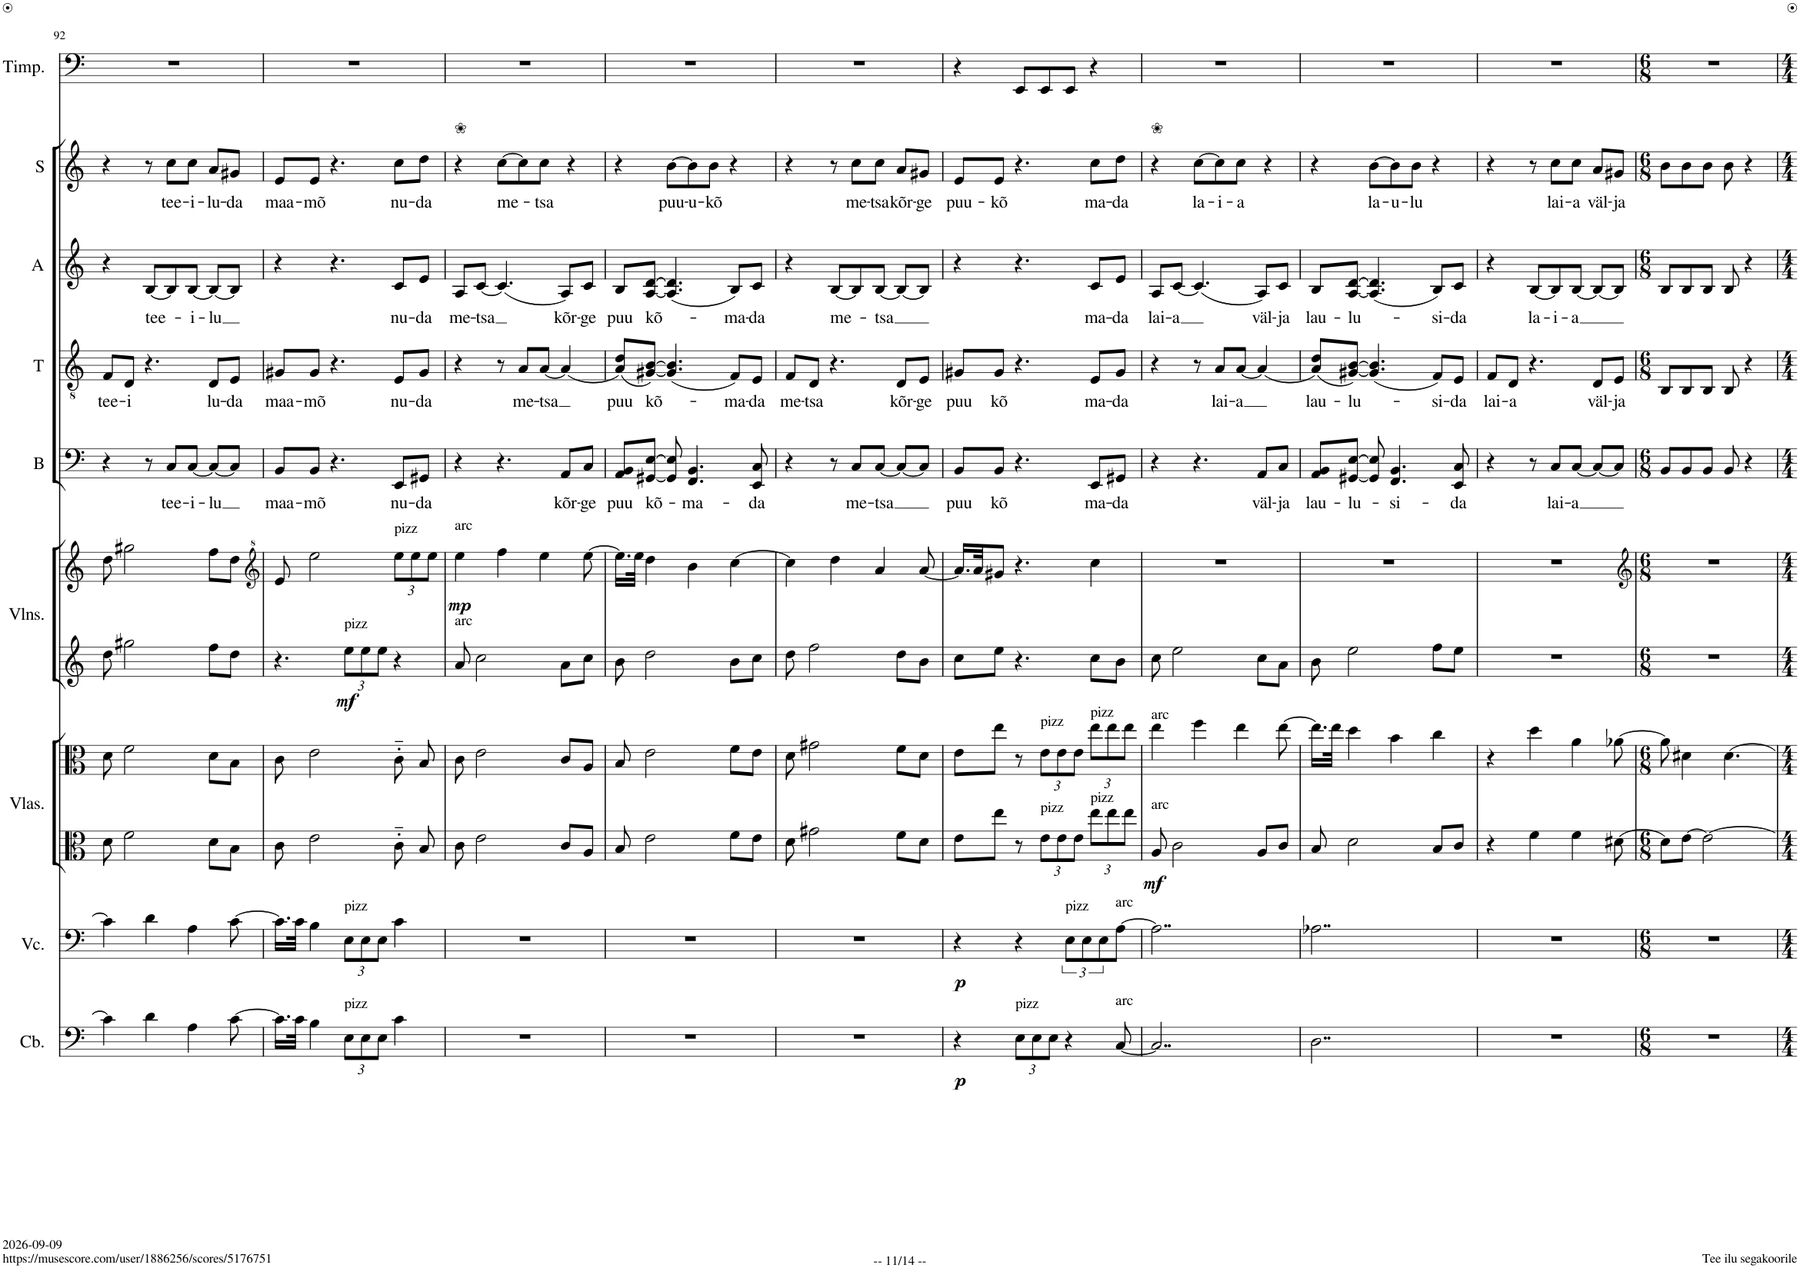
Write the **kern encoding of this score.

**kern	**dynam	**kern	**dynam	**kern	**kern	**dynam	**kern	**kern	**dynam	**kern	**text	**kern	**text	**kern	**text	**kern	**text	**kern
*part9	*part9	*part8	*part8	*part7	*part7	*part7	*part6	*part6	*part6	*part5	*part5	*part4	*part4	*part3	*part3	*part2	*part2	*part1
*staff11	*staff11	*staff10	*staff10	*staff9	*staff8	*staff8/9	*staff7	*staff6	*staff6/7	*staff5	*staff5	*staff4	*staff4	*staff3	*staff3	*staff2	*staff2	*staff1
*I"Contrabass	*	*I"Violoncello	*	*I"Violas	*	*	*I"Violins	*	*	*I"B	*	*I"T	*	*I"A	*	*I"S	*	*I"Timpani
*I'Cb.	*	*I'Vc.	*	*I'Vlas.	*	*	*I'Vlns.	*	*	*I'B	*	*I'T	*	*I'A	*	*I'S	*	*I'Timp.
!!LO:PB:g=z
*clefF4	*	*clefF4	*	*clefC3	*clefC3	*	*clefG2	*clefG2	*	*clefF4	*	*clefGv2	*	*clefG2	*	*clefG2	*	*clefF4
*Trd7c12	*	*	*	*	*	*	*	*	*	*	*	*	*	*Trd1c2	*	*	*	*
*k[]	*	*k[]	*	*k[]	*k[]	*	*k[]	*k[]	*	*k[]	*	*k[]	*	*k[]	*	*k[]	*	*k[]
*M7/8	*	*M7/8	*	*M7/8	*M7/8	*	*M7/8	*M7/8	*	*M7/8	*	*M7/8	*	*M7/8	*	*M7/8	*	*M7/8
=92	=92	=92	=92	=92	=92	=92	=92	=92	=92	=92	=92	=92	=92	=92	=92	=92	=92	=92
!	!	!	!	!	!	!	!	!	!	!	!	!	!LO:LY:b	!	!	!	!	!
4c\]	.	4c\]	.	8d\	8d\	.	8dd\	8dd\	.	4r	.	8F/L	tee-	4r	.	4r	.	2..r
!	!	!	!	!	!	!	!	!	!	!	!	!	!LO:LY:b	!	!	!	!	!
.	.	.	.	2f\	2f\	.	2gg#X\	2gg#X\	.	.	.	8D/J	-i	.	.	.	.	.
!	!	!	!	!	!	!	!	!	!	!	!	!	!	!	!LO:LY:b	!	!	!
4d\	.	4d\	.	.	.	.	.	.	.	8r	.	4.r	.	[8B/L	tee-	8r	.	.
!	!	!	!	!	!	!	!	!	!	!	!LO:LY:b	!	!	!	!	!	!LO:LY:b	!
.	.	.	.	.	.	.	.	.	.	8C/L	tee-	.	.	8B/]	.	8cc\L	tee-	.
!	!	!	!	!	!	!	!	!	!	!	!LO:LY:b	!	!	!	!LO:LY:b	!	!LO:LY:b	!
4A\	.	4A\	.	.	.	.	.	.	.	[8C/J	-i-	.	.	[8B/J	-i-	8cc\J	-i-	.
!	!	!	!	!	!	!	!	!	!	!	!LO:LY:b	!	!LO:LY:b	!	!LO:LY:b	!	!LO:LY:b	!
.	.	.	.	8d\L	8d\L	.	8ff\L	8ff\L	.	8C/L_	-lu	8D/L	lu-	8B/L_	-lu	8a/L	-lu-	.
!	!	!	!	!	!	!	!	!	!	!	!	!	!LO:LY:b	!	!	!	!LO:LY:b	!
[8c\	.	[8c\	.	8B\J	8B\J	.	8dd\J	8dd\J	.	8C/J]	.	8E/J	-da	8B/J]	.	8g#X/J	-da	.
=93	=93	=93	=93	=93	=93	=93	=93	=93	=93	=93	=93	=93	=93	=93	=93	=93	=93	=93
*	*	*	*	*	*	*	*	*clefG^2	*	*	*	*	*	*	*	*	*	*
!	!	!	!	!	!	!	!	!	!	!	!LO:LY:b	!	!LO:LY:b	!	!	!	!LO:LY:b	!
16.c\LL]	.	16.c\LL]	.	8c\	8c\	.	4.r	8ee/	.	8BB/L	maa-	8G#X/L	maa-	4r	.	8e/L	maa-	2..r
32c\JJk	.	32c\JJk	.	.	.	.	.	.	.	.	.	.	.	.	.	.	.	.
!	!	!	!	!	!	!	!	!	!	!	!LO:LY:b	!	!LO:LY:b	!	!	!	!LO:LY:b	!
4B\	.	4B\	.	2e\	2e\	.	.	2eee\	.	8BB/J	-mõ	8G#/J	-mõ	.	.	8e/J	-mõ	.
.	.	.	.	.	.	.	.	.	.	4.r	.	4.r	.	4.r	.	4.r	.	.
*Xbrackettup	*	*Xbrackettup	*	*	*	*	*Xbrackettup	*	*	*	*	*	*	*	*	*	*	*
!	!	!	!	!	!	!	!LO:TX:a:t=pizz	!	!	!	!	!	!	!	!	!	!	!
!	!	!LO:TX:a:t=pizz	!	!	!	!	!	!	!	!	!	!	!	!	!	!	!	!
!LO:TX:a:t=pizz	!	!	!	!	!	!	!	!	!	!	!	!	!	!	!	!	!	!
!	!	!	!	!	!	!	!	!	!LO:DY:b=2	!	!	!	!	!	!	!	!	!
12E\L	.	12E\L	.	.	.	.	12ee\L	.	mf	.	.	.	.	.	.	.	.	.
12E\	.	12E\	.	.	.	.	12ee\	.	.	.	.	.	.	.	.	.	.	.
12E\J	.	12E\J	.	.	.	.	12ee\J	.	.	.	.	.	.	.	.	.	.	.
*	*	*	*	*	*	*	*	*Xbrackettup	*	*	*	*	*	*	*	*	*	*
!	!	!	!	!	!	!	!	!LO:TX:a:t=pizz	!	!	!	!	!	!	!	!	!	!
!	!	!	!	!	!	!	!	!	!	!	!LO:LY:b	!	!LO:LY:b	!	!LO:LY:b	!	!LO:LY:b	!
4c\	.	4c\	.	8c'~\	8c'~\	.	4r	12eee\L	.	8EE/L	nu-	8E/L	nu-	8c/L	nu-	8cc\L	nu-	.
.	.	.	.	.	.	.	.	12eee\	.	.	.	.	.	.	.	.	.	.
!	!	!	!	!	!	!	!	!	!	!	!LO:LY:b	!	!LO:LY:b	!	!LO:LY:b	!	!LO:LY:b	!
.	.	.	.	8B/	8B/	.	.	.	.	8GG#X/J	-da	8G#/J	-da	8e/J	-da	8dd\J	-da	.
.	.	.	.	.	.	.	.	12eee\J	.	.	.	.	.	.	.	.	.	.
=94	=94	=94	=94	=94	=94	=94	=94	=94	=94	=94	=94	=94	=94	=94	=94	=94	=94	=94
!	!	!	!	!	!	!	!	!	!	!	!	!	!	!	!	!LO:TX:a:t=❀	!	!
!	!	!	!	!	!	!	!	!LO:TX:a:t=arc	!	!	!	!	!	!	!	!	!	!
!	!	!	!	!	!	!	!LO:TX:a:t=arc	!	!	!	!	!	!	!	!	!	!	!
!	!	!	!	!	!	!	!	!	!LO:DY:b	!	!	!	!	!	!LO:LY:b	!	!	!
2..r	.	2..r	.	8c\	8c\	.	8a/	4eee\	mp	4r	.	4r	.	8A/L	me-	4r	.	2..r
!	!	!	!	!	!	!	!	!	!	!	!	!	!	!	!LO:LY:b	!	!	!
.	.	.	.	2e\	2e\	.	2cc\	.	.	.	.	.	.	[8c/J	tsa	.	.	.
!	!	!	!	!	!	!	!	!	!	!	!	!	!	!	!	!	!LO:LY:b	!
.	.	.	.	.	.	.	.	4fff\	.	4.r	.	8r	.	(4.c/]	.	[8cc\L	me-	.
!	!	!	!	!	!	!	!	!	!	!	!	!	!LO:LY:b	!	!	!	!	!
.	.	.	.	.	.	.	.	.	.	.	.	8A/L	me-	.	.	8cc\]	.	.
!	!	!	!	!	!	!	!	!	!	!	!	!	!LO:LY:b	!	!	!	!LO:LY:b	!
.	.	.	.	.	.	.	.	4eee\	.	.	.	[8A/J	-tsa	.	.	8cc\J	-tsa	.
!	!	!	!	!	!	!	!	!	!	!	!LO:LY:b	!	!	!	!LO:LY:b	!	!	!
.	.	.	.	8c/L	8c/L	.	8a\L	.	.	8AA/L	kõr-	(4A/]	.	8A/L)	kõr-	4r	.	.
!	!	!	!	!	!	!	!	!	!	!	!LO:LY:b	!	!	!	!LO:LY:b	!	!	!
.	.	.	.	8A/J	8A/J	.	8cc\J	[8eee\	.	8C/J	-ge	.	.	8c/J	-ge	.	.	.
=95	=95	=95	=95	=95	=95	=95	=95	=95	=95	=95	=95	=95	=95	=95	=95	=95	=95	=95
!	!	!	!	!	!	!	!	!	!	!	!LO:LY:b	!	!LO:LY:b	!	!LO:LY:b	!	!	!
2..r	.	2..r	.	8B/	8B/	.	8b\	16.eee\LL]	.	8AA/ 8BB/L	puu	(8A/ 8d/L)	puu	8B/L	puu	4r	.	2..r
.	.	.	.	.	.	.	.	32eee\JJk	.	.	.	.	.	.	.	.	.	.
!	!	!	!	!	!	!	!	!	!	!	!LO:LY:b	!	!LO:LY:b	!	!LO:LY:b	!	!	!
.	.	.	.	2e\	2e\	.	2dd\	4ddd\	.	[8GG#X/ [8E/J	kõ-	[8G#X/ [8B/J)	kõ-	[8A/ [8d/J	kõ-	.	.	.
!	!	!	!	!	!	!	!	!	!	!	!	!	!	!	!	!	!LO:LY:b	!
.	.	.	.	.	.	.	.	.	.	8GG#/] 8E/]	.	(4.G#/] 4.B/]	.	(4.A/] 4.d/]	.	[8b\L	puu-	.
!	!	!	!	!	!	!	!	!	!	!	!LO:LY:b	!	!	!	!	!	!LO:LY:b	!
.	.	.	.	.	.	.	.	4bb\	.	4.FF/ 4.BB/	ma-	.	.	.	.	8b\]	-u-	.
!	!	!	!	!	!	!	!	!	!	!	!	!	!	!	!	!	!LO:LY:b	!
.	.	.	.	.	.	.	.	.	.	.	.	.	.	.	.	8b\J	-kõ	.
!	!	!	!	!	!	!	!	!	!	!	!	!	!LO:LY:b	!	!LO:LY:b	!	!	!
.	.	.	.	8f\L	8f\L	.	8b\L	[4ccc\	.	.	.	8F/L)	-ma-	8B/L)	-ma-	4r	.	.
!	!	!	!	!	!	!	!	!	!	!	!LO:LY:b	!	!LO:LY:b	!	!LO:LY:b	!	!	!
.	.	.	.	8e\J	8e\J	.	8cc\J	.	.	8EE/ 8C/	-da	8E/J	-da	8c/J	-da	.	.	.
=96	=96	=96	=96	=96	=96	=96	=96	=96	=96	=96	=96	=96	=96	=96	=96	=96	=96	=96
!	!	!	!	!	!	!	!	!	!	!	!	!	!LO:LY:b	!	!	!	!	!
2..r	.	2..r	.	8d\	8d\	.	8dd\	4ccc\]	.	4r	.	8F/L	me-	4r	.	4r	.	2..r
!	!	!	!	!	!	!	!	!	!	!	!	!	!LO:LY:b	!	!	!	!	!
.	.	.	.	2g#X\	2g#X\	.	2ff\	.	.	.	.	8D/J	-tsa	.	.	.	.	.
!	!	!	!	!	!	!	!	!	!	!	!	!	!	!	!LO:LY:b	!	!	!
.	.	.	.	.	.	.	.	4ddd\	.	8r	.	4.r	.	[8B/L	me-	8r	.	.
!	!	!	!	!	!	!	!	!	!	!	!LO:LY:b	!	!	!	!	!	!LO:LY:b	!
.	.	.	.	.	.	.	.	.	.	8C/L	me-	.	.	8B/]	.	8cc\L	-me-	.
!	!	!	!	!	!	!	!	!	!	!	!LO:LY:b	!	!	!	!LO:LY:b	!	!LO:LY:b	!
.	.	.	.	.	.	.	.	4aa/	.	[8C/J	-tsa	.	.	[8B/J	-tsa	8cc\J	-tsa	.
!	!	!	!	!	!	!	!	!	!	!	!	!	!LO:LY:b	!	!	!	!LO:LY:b	!
.	.	.	.	8f\L	8f\L	.	8dd\L	.	.	8C/L_	.	8D/L	kõr-	8B/L_	.	8a/L	kõr-	.
!	!	!	!	!	!	!	!	!	!	!	!	!	!LO:LY:b	!	!	!	!LO:LY:b	!
.	.	.	.	8d\J	8d\J	.	8b\J	[8aa/	.	8C/J]	.	8E/J	-ge	8B/J]	.	8g#X/J	-ge	.
=97	=97	=97	=97	=97	=97	=97	=97	=97	=97	=97	=97	=97	=97	=97	=97	=97	=97	=97
!	!LO:DY:b	!	!LO:DY:b	!	!	!	!	!	!	!	!LO:LY:b	!	!LO:LY:b	!	!	!	!LO:LY:b	!
4r	p	4r	p	8e\L	8e\L	.	8cc\L	16.aa/LL]	.	8BB/L	puu	8G#X/L	puu	4r	.	8e/L	puu-	4r
.	.	.	.	.	.	.	.	32aa/JK	.	.	.	.	.	.	.	.	.	.
!	!	!	!	!	!	!	!	!	!	!	!LO:LY:b	!	!LO:LY:b	!	!	!	!LO:LY:b	!
.	.	.	.	8ee\J	8ee\J	.	8ee\J	8gg#X/J	.	8BB/J	kõ	8G#/J	kõ	.	.	8e/J	-kõ	.
!LO:TX:a:t=pizz	!	!	!	!	!	!	!	!	!	!	!	!	!	!	!	!	!	!
12E\L	.	4r	.	8r	8r	.	4.r	4.r	.	4.r	.	4.r	.	4.r	.	4.r	.	8EE/L
12E\	.	.	.	.	.	.	.	.	.	.	.	.	.	.	.	.	.	.
*	*	*	*	*Xbrackettup	*Xbrackettup	*	*	*	*	*	*	*	*	*	*	*	*	*
!	!	!	!	!	!LO:TX:a:t=pizz	!	!	!	!	!	!	!	!	!	!	!	!	!
!	!	!	!	!LO:TX:a:t=pizz	!	!	!	!	!	!	!	!	!	!	!	!	!	!
.	.	.	.	12e\L	12e\L	.	.	.	.	.	.	.	.	.	.	.	.	8EE/
12E\J	.	.	.	.	.	.	.	.	.	.	.	.	.	.	.	.	.	.
.	.	.	.	12e\	12e\	.	.	.	.	.	.	.	.	.	.	.	.	.
*	*	*brackettup	*	*	*	*	*	*	*	*	*	*	*	*	*	*	*	*
!	!	!LO:TX:a:t=pizz	!	!	!	!	!	!	!	!	!	!	!	!	!	!	!	!
4r	.	12E\L	.	.	.	.	.	.	.	.	.	.	.	.	.	.	.	8EE/J
.	.	.	.	12e\J	12e\J	.	.	.	.	.	.	.	.	.	.	.	.	.
.	.	12E\	.	.	.	.	.	.	.	.	.	.	.	.	.	.	.	.
!	!	!	!	!	!LO:TX:a:t=pizz	!	!	!	!	!	!	!	!	!	!	!	!	!
!	!	!	!	!LO:TX:a:t=pizz	!	!	!	!	!	!	!	!	!	!	!	!	!	!
!	!	!	!	!	!	!	!	!	!	!	!LO:LY:b	!	!LO:LY:b	!	!LO:LY:b	!	!LO:LY:b	!
.	.	.	.	12ee\L	12ee\L	.	8cc\L	4ccc\	.	8EE/L	ma-	8E/L	ma-	8c/L	ma-	8cc\L	ma-	4r
.	.	12E\	.	.	.	.	.	.	.	.	.	.	.	.	.	.	.	.
.	.	.	.	12ee\	12ee\	.	.	.	.	.	.	.	.	.	.	.	.	.
!	!	!LO:TX:a:t=arc	!	!	!	!	!	!	!	!	!	!	!	!	!	!	!	!
!LO:TX:a:t=arc	!	!	!	!	!	!	!	!	!	!	!	!	!	!	!	!	!	!
!	!	!	!	!	!	!	!	!	!	!	!LO:LY:b	!	!LO:LY:b	!	!LO:LY:b	!	!LO:LY:b	!
[8C/	.	[8A\J	.	.	.	.	8b\J	.	.	8GG#X/J	-da	8G#/J	-da	8e/J	-da	8dd\J	-da	.
.	.	.	.	12ee\J	12ee\J	.	.	.	.	.	.	.	.	.	.	.	.	.
=98	=98	=98	=98	=98	=98	=98	=98	=98	=98	=98	=98	=98	=98	=98	=98	=98	=98	=98
!	!	!	!	!	!	!	!	!	!	!	!	!	!	!	!	!LO:TX:a:t=❀	!	!
!	!	!	!	!	!LO:TX:a:t=arc	!	!	!	!	!	!	!	!	!	!	!	!	!
!	!	!	!	!LO:TX:a:t=arc	!	!	!	!	!	!	!	!	!	!	!	!	!	!
!	!	!	!	!	!	!LO:DY:b=2	!	!	!	!	!	!	!	!	!LO:LY:b	!	!	!
2..C/]	.	2..A\]	.	8A/	4ee\	mf	8cc\	2..r	.	4r	.	4r	.	8A/L	lai-	4r	.	2..r
!	!	!	!	!	!	!	!	!	!	!	!	!	!	!	!LO:LY:b	!	!	!
.	.	.	.	2c\	.	.	2ee\	.	.	.	.	.	.	[8c/J	a	.	.	.
!	!	!	!	!	!	!	!	!	!	!	!	!	!	!	!	!	!LO:LY:b	!
.	.	.	.	.	4ff\	.	.	.	.	4.r	.	8r	.	(4.c/]	.	[8cc\L	la-	.
!	!	!	!	!	!	!	!	!	!	!	!	!	!LO:LY:b	!	!	!	!LO:LY:b	!
.	.	.	.	.	.	.	.	.	.	.	.	8A/L	lai-	.	.	8cc\]	-i-	.
!	!	!	!	!	!	!	!	!	!	!	!	!	!LO:LY:b	!	!	!	!LO:LY:b	!
.	.	.	.	.	4ee\	.	.	.	.	.	.	[8A/J	-a	.	.	8cc\J	-a	.
!	!	!	!	!	!	!	!	!	!	!	!LO:LY:b	!	!	!	!LO:LY:b	!	!	!
.	.	.	.	8A/L	.	.	8cc\L	.	.	8AA/L	väl-	(4A/]	.	8A/L)	väl-	4r	.	.
!	!	!	!	!	!	!	!	!	!	!	!LO:LY:b	!	!	!	!LO:LY:b	!	!	!
.	.	.	.	8c/J	[8ee\	.	8a\J	.	.	8C/J	-ja	.	.	8c/J	-ja	.	.	.
=99	=99	=99	=99	=99	=99	=99	=99	=99	=99	=99	=99	=99	=99	=99	=99	=99	=99	=99
!	!	!	!	!	!	!	!	!	!	!	!LO:LY:b	!	!LO:LY:b	!	!LO:LY:b	!	!	!
2..D\	.	2..A-X\	.	8B/	16.ee\LL]	.	8b\	2..r	.	8AA/ 8BB/L	lau-	(8A/ 8d/L)	lau-	8B/L	lau-	4r	.	2..r
.	.	.	.	.	32ee\JJk	.	.	.	.	.	.	.	.	.	.	.	.	.
!	!	!	!	!	!	!	!	!	!	!	!LO:LY:b	!	!LO:LY:b	!	!LO:LY:b	!	!	!
.	.	.	.	2d\	4dd\	.	2ee\	.	.	[8GG#X/ [8E/J	-lu-	[8G#X/ [8B/J)	-lu-	[8A/ [8d/J	lu-	.	.	.
!	!	!	!	!	!	!	!	!	!	!	!	!	!	!	!	!	!LO:LY:b	!
.	.	.	.	.	.	.	.	.	.	8GG#/] 8E/]	.	(4.G#/] 4.B/]	.	(4.A/] 4.d/]	.	[8b\L	la-	.
!	!	!	!	!	!	!	!	!	!	!	!LO:LY:b	!	!	!	!	!	!LO:LY:b	!
.	.	.	.	.	4b\	.	.	.	.	4.FF/ 4.BB/	si-	.	.	.	.	8b\]	-u-	.
!	!	!	!	!	!	!	!	!	!	!	!	!	!	!	!	!	!LO:LY:b	!
.	.	.	.	.	.	.	.	.	.	.	.	.	.	.	.	8b\J	-lu	.
!	!	!	!	!	!	!	!	!	!	!	!	!	!LO:LY:b	!	!LO:LY:b	!	!	!
.	.	.	.	8B/L	4cc\	.	8ff\L	.	.	.	.	8F/L)	-si-	8B/L)	-si-	4r	.	.
!	!	!	!	!	!	!	!	!	!	!	!LO:LY:b	!	!LO:LY:b	!	!LO:LY:b	!	!	!
.	.	.	.	8c/J	.	.	8ee\J	.	.	8EE/ 8C/	-da	8E/J	-da	8c/J	-da	.	.	.
=100	=100	=100	=100	=100	=100	=100	=100	=100	=100	=100	=100	=100	=100	=100	=100	=100	=100	=100
!	!	!	!	!	!	!	!	!	!	!	!	!	!LO:LY:b	!	!	!	!	!
2..r	.	2..r	.	4r	4r	.	2..r	2..r	.	4r	.	8F/L	lai-	4r	.	4r	.	2..r
!	!	!	!	!	!	!	!	!	!	!	!	!	!LO:LY:b	!	!	!	!	!
.	.	.	.	.	.	.	.	.	.	.	.	8D/J	-a	.	.	.	.	.
!	!	!	!	!	!	!	!	!	!	!	!	!	!	!	!LO:LY:b	!	!	!
.	.	.	.	4f\	4dd\	.	.	.	.	8r	.	4.r	.	[8B/L	la-	8r	.	.
!	!	!	!	!	!	!	!	!	!	!	!LO:LY:b	!	!	!	!LO:LY:b	!	!LO:LY:b	!
.	.	.	.	.	.	.	.	.	.	8C/L	lai-	.	.	8B/]	-i-	8cc\L	lai-	.
!	!	!	!	!	!	!	!	!	!	!	!LO:LY:b	!	!	!	!LO:LY:b	!	!LO:LY:b	!
.	.	.	.	4f\	4a\	.	.	.	.	[8C/J	-a	.	.	[8B/J	-a	8cc\J	-a	.
!	!	!	!	!	!	!	!	!	!	!	!	!	!LO:LY:b	!	!	!	!LO:LY:b	!
.	.	.	.	.	.	.	.	.	.	8C/L_	.	8D/L	väl-	8B/L_	.	8a/L	väl-	.
!	!	!	!	!	!	!	!	!	!	!	!	!	!LO:LY:b	!	!	!	!LO:LY:b	!
.	.	.	.	[8d#X\	[8a-X\	.	.	.	.	8C/J]	.	8E/J	-ja	8B/J]	.	8g#X/J	-ja	.
=101	=101	=101	=101	=101	=101	=101	=101	=101	=101	=101	=101	=101	=101	=101	=101	=101	=101	=101
*	*	*	*	*	*	*	*	*clefG2	*	*	*	*	*	*	*	*	*	*
*M6/8	*	*M6/8	*	*M6/8	*M6/8	*	*M6/8	*M6/8	*	*M6/8	*	*M6/8	*	*M6/8	*	*M6/8	*	*M6/8
2.r	.	2.r	.	8d#\L]	8a-\]	.	2.r	2.r	.	8BB/L	.	8BB/L	.	8B/L	.	8b\L	.	2.r
.	.	.	.	[8e\J	4d#X\	.	.	.	.	8BB/	.	8BB/	.	8B/	.	8b\	.	.
.	.	.	.	2e\_	.	.	.	.	.	8BB/J	.	8BB/J	.	8B/J	.	8b\J	.	.
.	.	.	.	.	[4.d#\	.	.	.	.	8BB/	.	8BB/	.	8B/	.	8b\	.	.
.	.	.	.	.	.	.	.	.	.	4r	.	4r	.	4r	.	4r	.	.
=	=	=	=	=	=	=	=	=	=	=	=	=	=	=	=	=	=	=
*-	*-	*-	*-	*-	*-	*-	*-	*-	*-	*-	*-	*-	*-	*-	*-	*-	*-	*-
